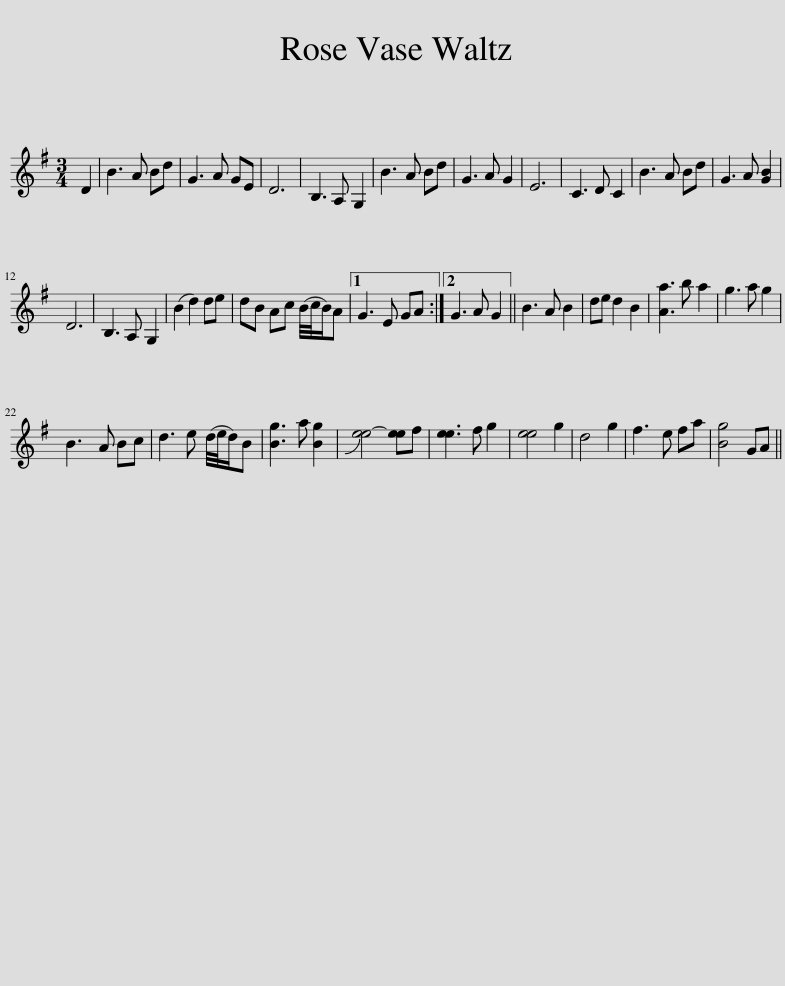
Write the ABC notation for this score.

X:1
L:1/8
M:3/4
I:linebreak $
K:G
V:1 treble
V:1
 D2 | B3 A Bd | G3 A GE | D6 | B,3 A, G,2 | %5
 B3 A Bd | G3 A G2 | E6 | C3 D C2 | B3 A Bd | %10
 G3 A [GB]2 |$ D6 | B,3 A, G,2 | (B2 d2) de | dB Ac (B/4c/4B/)A |1 %15
 G3 E GA :|2 G3 A G2 || B3 A B2 | de d2 B2 | [Aa]3 b a2 | %20
 g3 a g2 |$ B3 A Bc | d3 e (d/4e/4d/)B | [Bg]3 a [Bg]2 | !slide![ee-]4 [ee]f | %25
 [ee]3 f g2 | [ee]4 g2 | d4 g2 | f3 e fa | [Bg]4 GA || %30
